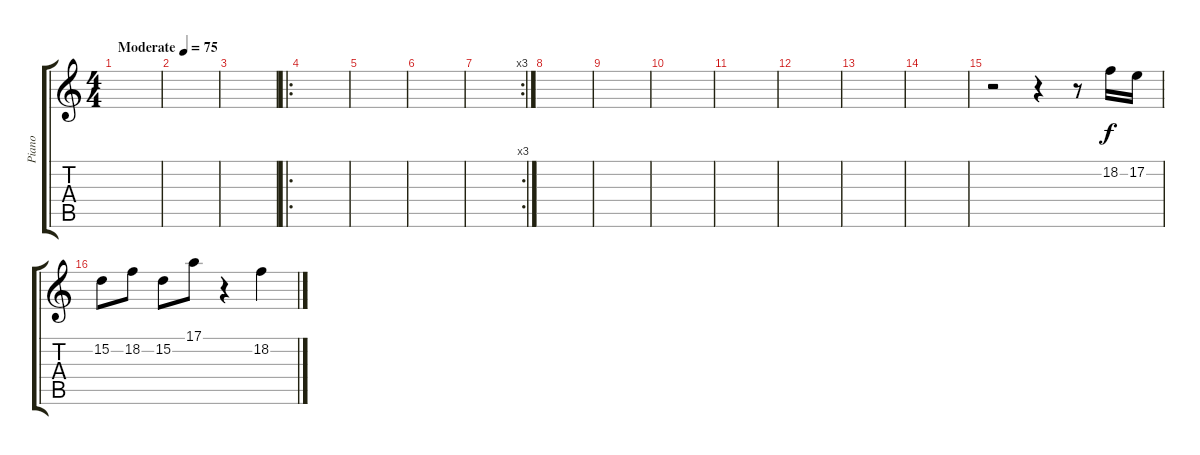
\track ("Piano" "Piano") {instrument brightacousticpiano}
\staff {score tabs}
\tuning (E4 B3 G3 D3 A2 E2) {hide}
\ts (4 4)
\tempo (75 "Moderate")
\clef g2
\ks c
|
|
|
\ro
|
|
|
\rc 3
|
|
|
|
|
|
|
|
r.2 r.4 r.8 18.2.16 17.2.16 |
15.2.8 18.2.8 15.2.8 17.1.8 r.4 18.2.4
